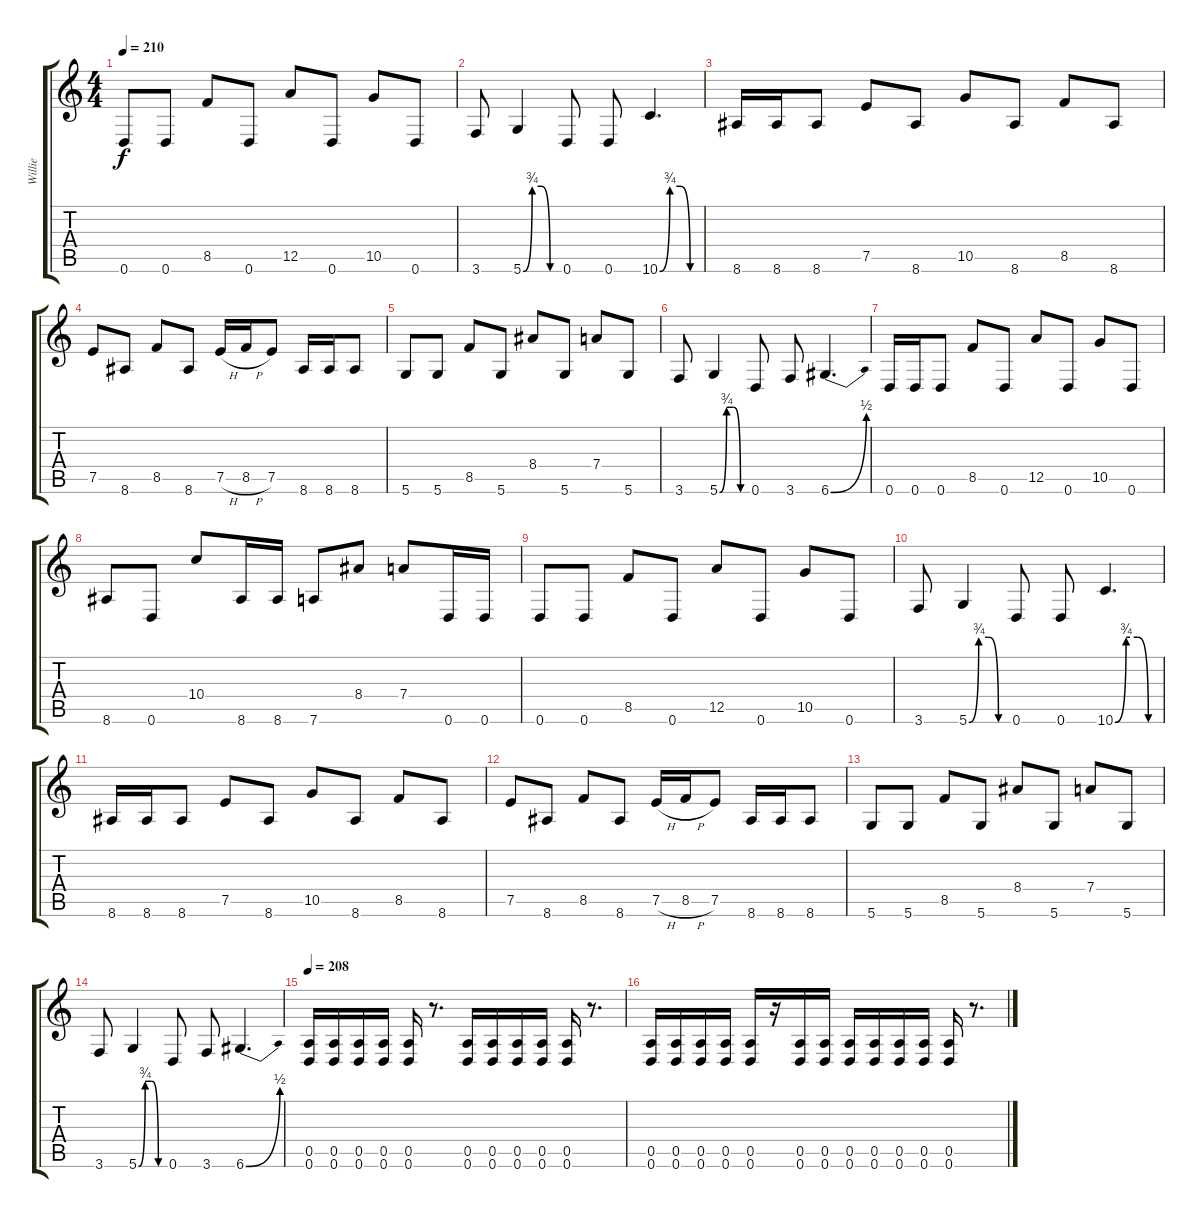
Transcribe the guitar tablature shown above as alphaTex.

\track ("Willie" "Willie") {instrument distortionguitar}
\staff {score tabs}
\tuning (E4 B3 G3 D3 A2 D2) {hide}
\ts (4 4)
\tempo 210
\clef g2
\ks c
0.6.8{dy f} 0.6.8 8.5.8 0.6.8 12.5.8 0.6.8 10.5.8 0.6.8 |
3.6.8 5.6{be (custom 0 0 15 3 30 3 45 0 60 0)}.4 0.6.8 0.6.8 10.6{be (custom 0 0 15 3 30 3 45 0 60 0)}.4{d} |
8.6.16 8.6.16 8.6.8 7.5.8 8.6.8 10.5.8 8.6.8 8.5.8 8.6.8 |
7.5.8 8.6.8 8.5.8 8.6.8 7.5{h}.16 8.5{h}.16 7.5.8 8.6.16 8.6.16 8.6.8 |
5.6.8 5.6.8 8.5.8 5.6.8 8.4.8 5.6.8 7.4.8 5.6.8 |
3.6.8 5.6{be (custom 0 0 15 3 30 3 45 0 60 0)}.4 0.6.8 3.6.8 6.6{be (bend 0 0 60 2)}.4{d} |
0.6.16 0.6.16 0.6.8 8.5.8 0.6.8 12.5.8 0.6.8 10.5.8 0.6.8 |
8.6.8 0.6.8 10.4.8 8.6.16 8.6.16 7.6.8 8.4.8 7.4.8 0.6.16 0.6.16 |
0.6.8 0.6.8 8.5.8 0.6.8 12.5.8 0.6.8 10.5.8 0.6.8 |
3.6.8 5.6{be (custom 0 0 15 3 30 3 45 0 60 0)}.4 0.6.8 0.6.8 10.6{be (custom 0 0 15 3 30 3 45 0 60 0)}.4{d} |
8.6.16 8.6.16 8.6.8 7.5.8 8.6.8 10.5.8 8.6.8 8.5.8 8.6.8 |
7.5.8 8.6.8 8.5.8 8.6.8 7.5{h}.16 8.5{h}.16 7.5.8 8.6.16 8.6.16 8.6.8 |
5.6.8 5.6.8 8.5.8 5.6.8 8.4.8 5.6.8 7.4.8 5.6.8 |
3.6.8 5.6{be (custom 0 0 15 3 30 3 45 0 60 0)}.4 0.6.8 3.6.8 6.6{be (bend 0 0 60 2)}.4{d} |
\tempo 208
(0.5 0.6).16 (0.5 0.6).16 (0.5 0.6).16 (0.5 0.6).16 (0.5 0.6).16 r.8{d} (0.5 0.6).16 (0.5 0.6).16 (0.5 0.6).16 (0.5 0.6).16 (0.5 0.6).16 r.8{d} |
(0.5 0.6).16 (0.5 0.6).16 (0.5 0.6).16 (0.5 0.6).16 (0.5 0.6).16 r.16 (0.5 0.6).16 (0.5 0.6).16 (0.5 0.6).16 (0.5 0.6).16 (0.5 0.6).16 (0.5 0.6).16 (0.5 0.6).16 r.8{d}
